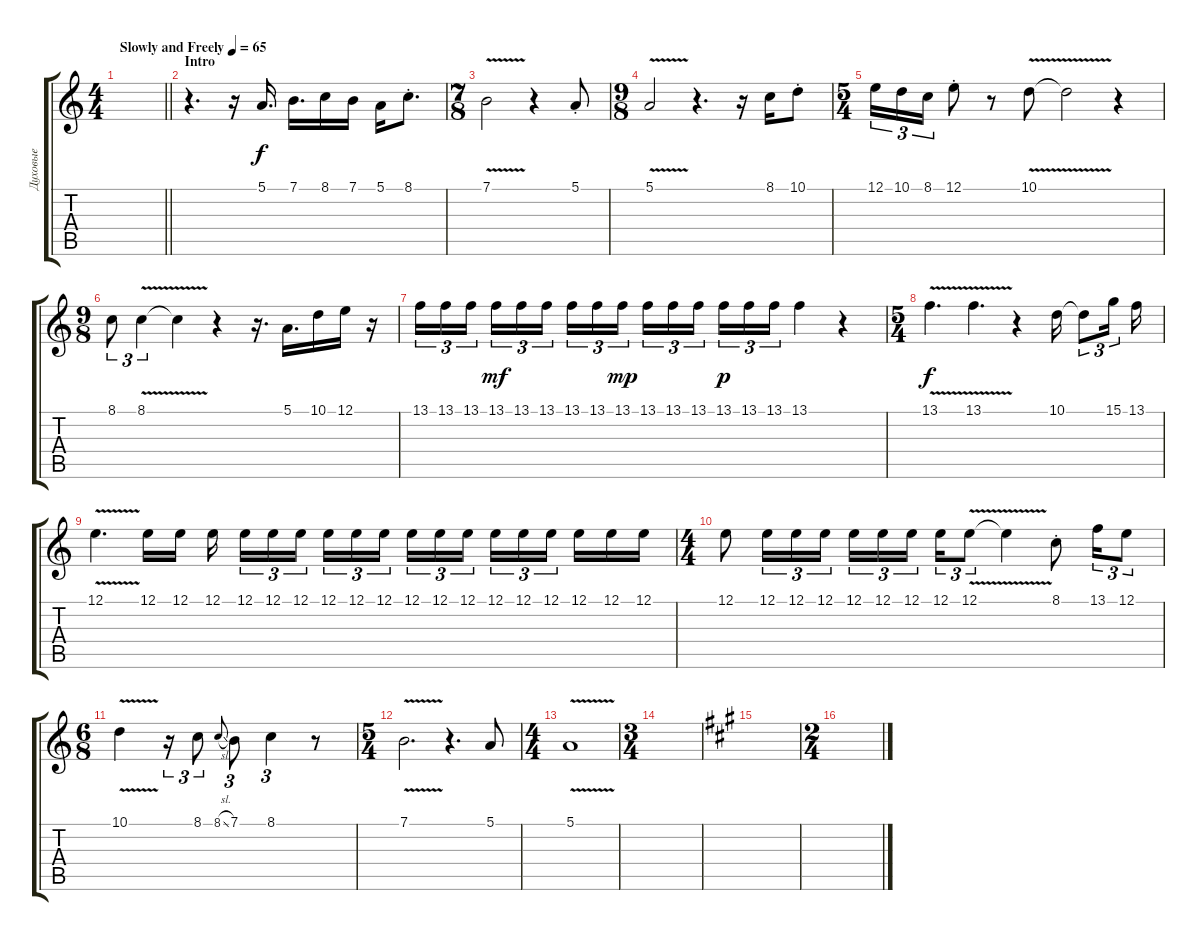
\track ("Духовые" "Духовые") {instrument panflute}
\staff {score tabs}
\tuning (E4 B3 G3 D3 A2 E2) {hide}
\ts (4 4)
\tempo (65 "Slowly and Freely")
\clef g2
\barLineRight lightlight
\ks c
|
\section ("" "Intro")
r.4{d} r.16 5.1.16{d} 7.1.16{d} 8.1.16 7.1.16 5.1.16 8.1{st}.8{d} |
\ts (7 8)
7.1{v}.2 r.4 5.1{st}.8 |
\ts (9 8)
5.1{v}.2 r.4{d} r.16 8.1.16 10.1{st}.8 |
\ts (5 4)
12.1.16{tu (3 2)} 10.1.16{tu (3 2)} 8.1.16{tu (3 2)} 12.1{st}.8 r.8 10.1{v}.8 10.1{t}.2 r.4 |
\ts (9 8)
8.1.8{tu (3 2)} 8.1{v}.4{tu (3 2)} 8.1{t}.4 r.4 r.16{d} 5.1.16{d} 10.1.16 12.1.16 r.16 |
13.1.16{tu (3 2)} 13.1.16{tu (3 2)} 13.1.16{tu (3 2) beam splitsecondary} 13.1.16{tu (3 2) dy mf} 13.1.16{tu (3 2)} 13.1.16{tu (3 2) beam splitsecondary} 13.1.16{tu (3 2)} 13.1.16{tu (3 2)} 13.1.16{tu (3 2) dy mp} 13.1.16{tu (3 2)} 13.1.16{tu (3 2)} 13.1.16{tu (3 2) beam splitsecondary} 13.1.16{tu (3 2) dy p} 13.1.16{tu (3 2)} 13.1.16{tu (3 2)} 13.1.4 r.4 |
\ts (5 4)
13.1{v}.4{d dy f} 13.1{v}.4{d} r.4 10.1.16 10.1{t}.8{tu (3 2)} 15.1.16{tu (3 2)} 13.1.16 |
12.1{v}.4{d} 12.1.16 12.1.16 12.1.16{beam splitsecondary} 12.1.16{tu (3 2)} 12.1.16{tu (3 2)} 12.1.16{tu (3 2) beam splitsecondary} 12.1.16{tu (3 2)} 12.1.16{tu (3 2)} 12.1.16{tu (3 2) beam splitsecondary} 12.1.16{tu (3 2)} 12.1.16{tu (3 2)} 12.1.16{tu (3 2) beam splitsecondary} 12.1.16{tu (3 2)} 12.1.16{tu (3 2)} 12.1.16{tu (3 2) beam splitsecondary} 12.1.16 12.1.16 12.1.16 |
\ts (4 4)
12.1.8 12.1.16{tu (3 2)} 12.1.16{tu (3 2)} 12.1.16{tu (3 2)} 12.1.16{tu (3 2)} 12.1.16{tu (3 2)} 12.1.16{tu (3 2) beam splitsecondary} 12.1.16{tu (3 2)} 12.1{v}.8{tu (3 2)} 12.1{t}.4 8.1{st}.8 13.1.16{tu (3 2)} 12.1.8{tu (3 2)} |
\ts (6 8)
10.1{v}.4 r.16{tu (3 2)} 8.1.8{tu (3 2)} 8.1{sl}.8{gr onbeat} 7.1.8{tu (3 2)} 8.1.4{tu (3 2)} r.8 |
\ts (5 4)
7.1{v}.2{d} r.4{d} 5.1.8 |
\ts (4 4)
5.1{v}.1 |
\ts (3 4)
|
\ks f#minor
|
\ts (2 4)
